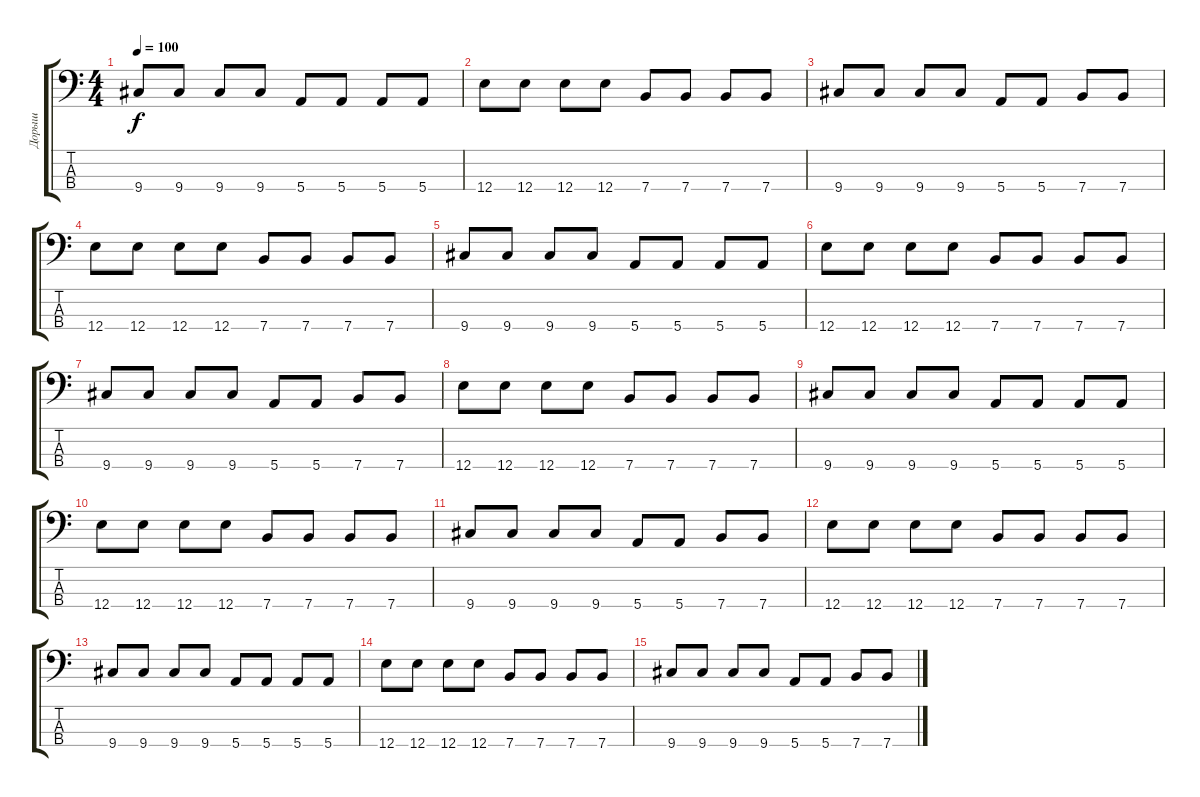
\track ("Дорыш" "Дорыш") {instrument electricbassfinger}
\staff {score tabs}
\tuning (G2 D2 A1 E1) {hide}
\ts (4 4)
\tempo 100
\clef f4
\ks c
9.4.8{dy f} 9.4.8 9.4.8 9.4.8 5.4.8 5.4.8 5.4.8 5.4.8 |
12.4.8 12.4.8 12.4.8 12.4.8 7.4.8 7.4.8 7.4.8 7.4.8 |
9.4.8 9.4.8 9.4.8 9.4.8 5.4.8 5.4.8 7.4.8 7.4.8 |
12.4.8 12.4.8 12.4.8 12.4.8 7.4.8 7.4.8 7.4.8 7.4.8 |
9.4.8 9.4.8 9.4.8 9.4.8 5.4.8 5.4.8 5.4.8 5.4.8 |
12.4.8 12.4.8 12.4.8 12.4.8 7.4.8 7.4.8 7.4.8 7.4.8 |
9.4.8 9.4.8 9.4.8 9.4.8 5.4.8 5.4.8 7.4.8 7.4.8 |
12.4.8 12.4.8 12.4.8 12.4.8 7.4.8 7.4.8 7.4.8 7.4.8 |
9.4.8 9.4.8 9.4.8 9.4.8 5.4.8 5.4.8 5.4.8 5.4.8 |
12.4.8 12.4.8 12.4.8 12.4.8 7.4.8 7.4.8 7.4.8 7.4.8 |
9.4.8 9.4.8 9.4.8 9.4.8 5.4.8 5.4.8 7.4.8 7.4.8 |
12.4.8 12.4.8 12.4.8 12.4.8 7.4.8 7.4.8 7.4.8 7.4.8 |
9.4.8 9.4.8 9.4.8 9.4.8 5.4.8 5.4.8 5.4.8 5.4.8 |
12.4.8 12.4.8 12.4.8 12.4.8 7.4.8 7.4.8 7.4.8 7.4.8 |
9.4.8 9.4.8 9.4.8 9.4.8 5.4.8 5.4.8 7.4.8 7.4.8
